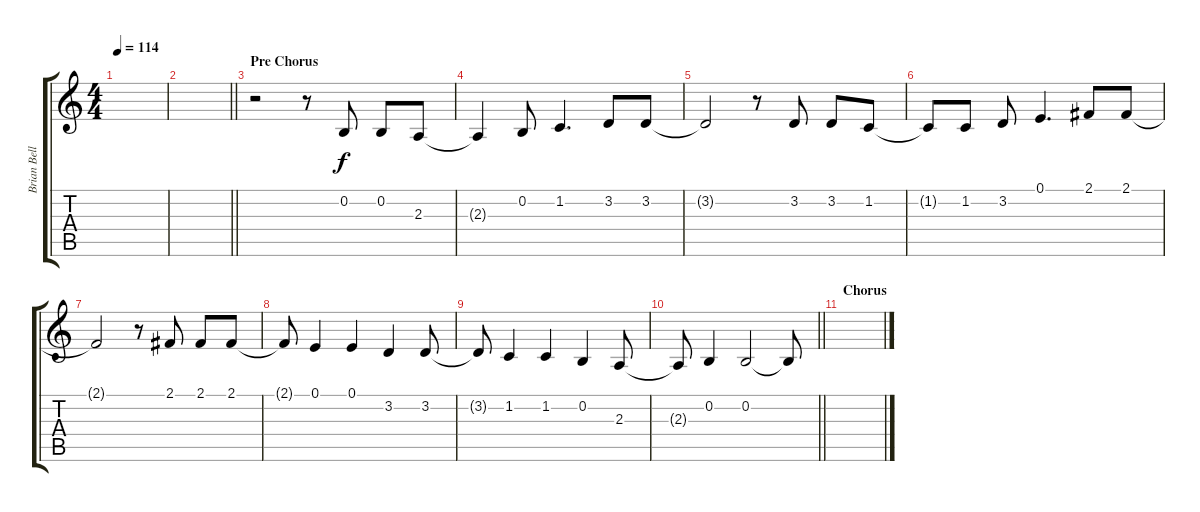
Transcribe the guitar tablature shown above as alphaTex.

\track ("Brian Bell - Backup Vocals" "Brian Bell") {instrument clarinet}
\staff {score tabs}
\tuning (E4 B3 G3 D3 A2 E2) {hide}
\ts (4 4)
\tempo 114
\clef g2
\ks c
|
\barLineRight lightlight
|
\section ("" "Pre Chorus")
r.2 r.8 0.2.8 0.2.8 2.3.8 |
2.3{t}.4 0.2.8 1.2.4{d} 3.2.8 3.2.8 |
3.2{t}.2 r.8 3.2.8 3.2.8 1.2.8 |
1.2{t}.8 1.2.8 3.2.8 0.1.4{d} 2.1.8 2.1.8 |
2.1{t}.2 r.8 2.1.8 2.1.8 2.1.8 |
2.1{t}.8 0.1.4 0.1.4 3.2.4 3.2.8 |
3.2{t}.8 1.2.4 1.2.4 0.2.4 2.3.8 |
\barLineRight lightlight
2.3{t}.8 0.2.4 0.2.2 0.2{t}.8 |
\section ("" "Chorus")
